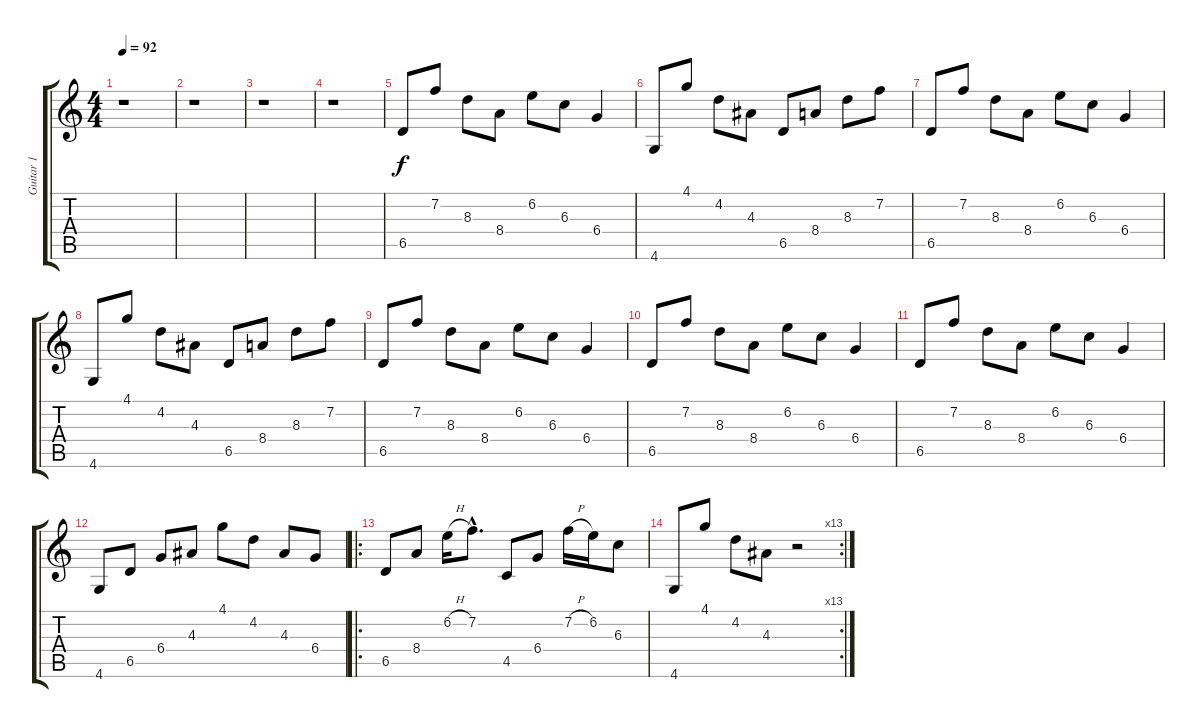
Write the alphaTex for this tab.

\track ("Guitar 1" "Guitar 1") {instrument overdrivenguitar}
\staff {score tabs}
\tuning (Eb4 Bb3 Gb3 Db3 Ab2 Eb2) {hide}
\ts (4 4)
\tempo 92
\clef g2
\ks c
r.1{dy f} |
r.1 |
r.1 |
r.1 |
6.5.8 7.2.8 8.3.8 8.4.8 6.2.8 6.3.8 6.4.4 |
4.6.8 4.1.8 4.2.8 4.3.8 6.5.8 8.4.8 8.3.8 7.2.8 |
6.5.8 7.2.8 8.3.8 8.4.8 6.2.8 6.3.8 6.4.4 |
4.6.8 4.1.8 4.2.8 4.3.8 6.5.8 8.4.8 8.3.8 7.2.8 |
6.5.8 7.2.8 8.3.8 8.4.8 6.2.8 6.3.8 6.4.4 |
6.5.8 7.2.8 8.3.8 8.4.8 6.2.8 6.3.8 6.4.4 |
6.5.8 7.2.8 8.3.8 8.4.8 6.2.8 6.3.8 6.4.4 |
4.6.8 6.5.8 6.4.8 4.3.8 4.1.8 4.2.8 4.3.8 6.4.8 |
\ro
6.5.8 8.4.8 6.2{h}.16 7.2{hac}.8{d} 4.5.8 6.4.8 7.2{h}.16 6.2.16 6.3.8 |
\rc 13
4.6.8 4.1.8 4.2.8 4.3.8 r.2
